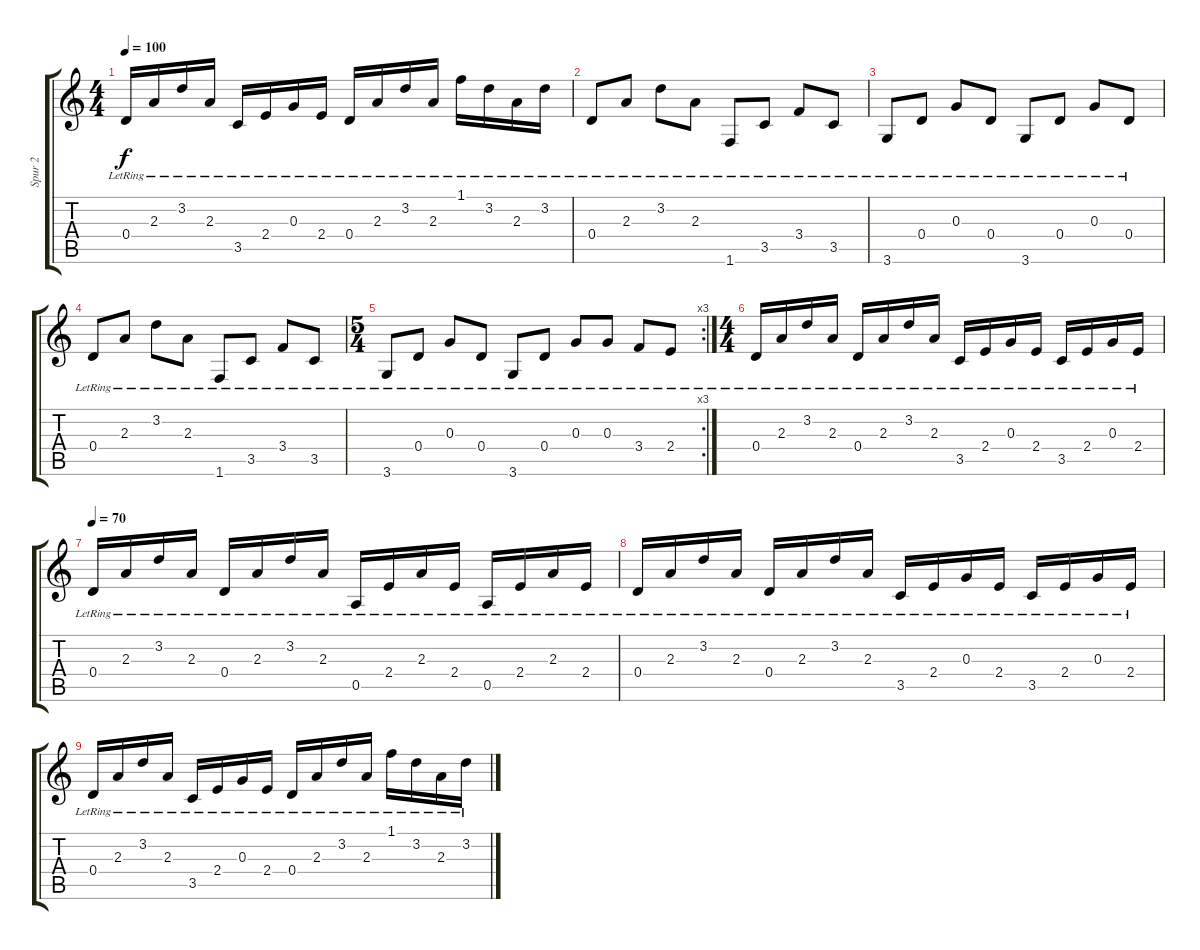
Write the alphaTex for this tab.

\track ("Spur 2" "Spur 2") {instrument acousticguitarsteel}
\staff {score tabs}
\tuning (E4 B3 G3 D3 A2 E2) {hide}
\ts (4 4)
\tempo 100
\clef g2
\ks c
0.4{lr}.16{dy f} 2.3{lr}.16 3.2{lr}.16 2.3{lr}.16 3.5{lr}.16 2.4{lr}.16 0.3{lr}.16 2.4{lr}.16 0.4{lr}.16 2.3{lr}.16 3.2{lr}.16 2.3{lr}.16 1.1{lr}.16 3.2{lr}.16 2.3{lr}.16 3.2{lr}.16 |
0.4{lr}.8 2.3{lr}.8 3.2{lr}.8 2.3{lr}.8 1.6{lr}.8 3.5{lr}.8 3.4{lr}.8 3.5{lr}.8 |
3.6{lr}.8 0.4{lr}.8 0.3{lr}.8 0.4{lr}.8 3.6{lr}.8 0.4{lr}.8 0.3{lr}.8 0.4{lr}.8 |
0.4{lr}.8 2.3{lr}.8 3.2{lr}.8 2.3{lr}.8 1.6{lr}.8 3.5{lr}.8 3.4{lr}.8 3.5{lr}.8 |
\rc 3
\ts (5 4)
3.6{lr}.8 0.4{lr}.8 0.3{lr}.8 0.4{lr}.8 3.6{lr}.8 0.4{lr}.8 0.3{lr}.8 0.3{lr}.8 3.4{lr}.8 2.4{lr}.8 |
\ts (4 4)
0.4{lr}.16 2.3{lr}.16 3.2{lr}.16 2.3{lr}.16 0.4{lr}.16 2.3{lr}.16 3.2{lr}.16 2.3{lr}.16 3.5{lr}.16 2.4{lr}.16 0.3{lr}.16 2.4{lr}.16 3.5{lr}.16 2.4{lr}.16 0.3{lr}.16 2.4{lr}.16 |
\tempo 70
0.4{lr}.16{volume 0} 2.3{lr}.16 3.2{lr}.16 2.3{lr}.16 0.4{lr}.16 2.3{lr}.16 3.2{lr}.16 2.3{lr}.16 0.5{lr}.16 2.4{lr}.16 2.3{lr}.16 2.4{lr}.16 0.5{lr}.16 2.4{lr}.16 2.3{lr}.16 2.4{lr}.16 |
0.4{lr}.16 2.3{lr}.16 3.2{lr}.16 2.3{lr}.16 0.4{lr}.16 2.3{lr}.16 3.2{lr}.16 2.3{lr}.16 3.5{lr}.16 2.4{lr}.16 0.3{lr}.16 2.4{lr}.16 3.5{lr}.16 2.4{lr}.16 0.3{lr}.16 2.4{lr}.16 |
0.4{lr}.16 2.3{lr}.16 3.2{lr}.16 2.3{lr}.16 3.5{lr}.16 2.4{lr}.16 0.3{lr}.16 2.4{lr}.16 0.4{lr}.16 2.3{lr}.16 3.2{lr}.16 2.3{lr}.16 1.1{lr}.16 3.2{lr}.16 2.3{lr}.16 3.2{lr}.16
